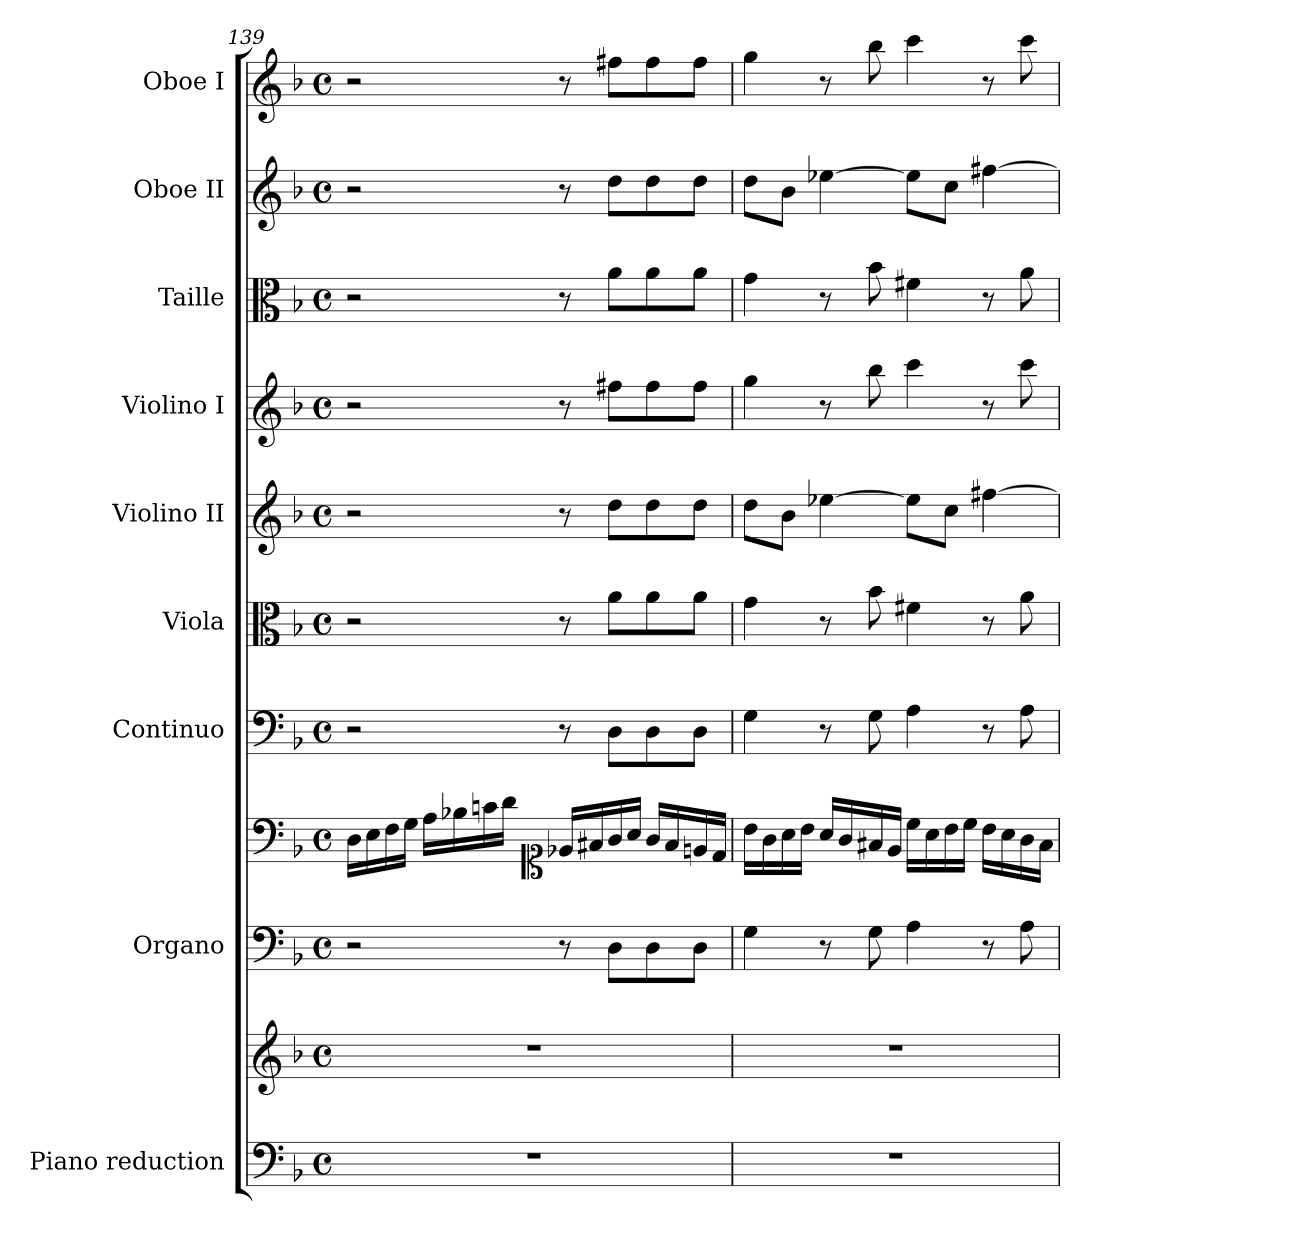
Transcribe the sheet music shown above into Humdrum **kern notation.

**kern	**kern	**kern	**kern	**kern	**kern	**kern	**kern	**kern	**kern	**kern
*part9	*part9	*part8	*part8	*part7	*part6	*part5	*part4	*part3	*part2	*part1
*staff11	*staff10	*staff9	*staff8	*staff7	*staff6	*staff5	*staff4	*staff3	*staff2	*staff1
*I"Piano reduction	*	*I"Organo	*	*I"Continuo	*I"Viola	*I"Violino II	*I"Violino I	*I"Taille	*I"Oboe II	*I"Oboe I
*I'Pno	*	*	*	*	*I'Vla	*I'Vln	*I'Vln	*	*I'Ob	*I'Ob
*clefF4	*clefG2	*clefF4	*clefF4	*clefF4	*clefC3	*clefG2	*clefG2	*clefC3	*clefG2	*clefG2
*k[b-]	*k[b-]	*k[b-]	*k[b-]	*k[b-]	*k[b-]	*k[b-]	*k[b-]	*k[b-]	*k[b-]	*k[b-]
*M4/4	*M4/4	*M4/4	*M4/4	*M4/4	*M4/4	*M4/4	*M4/4	*M4/4	*M4/4	*M4/4
*met(c)	*met(c)	*met(c)	*met(c)	*met(c)	*met(c)	*met(c)	*met(c)	*met(c)	*met(c)	*met(c)
=139	=139	=139	=139	=139	=139	=139	=139	=139	=139	=139
1r	1r	2r	16D\LL	2r	2r	2r	2r	2r	2r	2r
.	.	.	16E\	.	.	.	.	.	.	.
.	.	.	16F\	.	.	.	.	.	.	.
.	.	.	16G\JJ	.	.	.	.	.	.	.
.	.	.	16A\LL	.	.	.	.	.	.	.
.	.	.	16B-X\	.	.	.	.	.	.	.
.	.	.	16cn\	.	.	.	.	.	.	.
.	.	.	16d\JJ	.	.	.	.	.	.	.
*	*	*	*clefC1	*	*	*	*	*	*	*
.	.	8r	16e-X/LL	8r	8r	8r	8r	8r	8r	8r
.	.	.	16f#X/	.	.	.	.	.	.	.
.	.	8D\L	16g/	8D\L	8a\L	8dd\L	8ff#X\L	8a\L	8dd\L	8ff#X\L
.	.	.	16a/JJ	.	.	.	.	.	.	.
.	.	8D\	16g/LL	8D\	8a\	8dd\	8ff#\	8a\	8dd\	8ff#\
.	.	.	16f#/	.	.	.	.	.	.	.
.	.	8D\J	16en/	8D\J	8a\J	8dd\J	8ff#\J	8a\J	8dd\J	8ff#\J
.	.	.	16d/JJ	.	.	.	.	.	.	.
!!LO:PB:g=z
=140	=140	=140	=140	=140	=140	=140	=140	=140	=140	=140
1r	1r	4G\	16b-\LL	4G\	4g\	8dd\L	4gg\	4g\	8dd\L	4gg\
.	.	.	16g\	.	.	.	.	.	.	.
.	.	.	16a\	.	.	8b-\J	.	.	8b-\J	.
.	.	.	16b-\JJ	.	.	.	.	.	.	.
.	.	8r	16a/LL	8r	8r	[4ee-X\	8r	8r	[4ee-X\	8r
.	.	.	16g/	.	.	.	.	.	.	.
.	.	8G\	16f#X/	8G\	8b-\	.	8bb-\	8b-\	.	8bb-\
.	.	.	16e/JJ	.	.	.	.	.	.	.
.	.	4A\	16cc\LL	4A\	4f#X\	8ee-\L]	4ccc\	4f#X\	8ee-\L]	4ccc\
.	.	.	16a\	.	.	.	.	.	.	.
.	.	.	16b-\	.	.	8cc\J	.	.	8cc\J	.
.	.	.	16cc\JJ	.	.	.	.	.	.	.
.	.	8r	16b-\LL	8r	8r	[4ff#X\	8r	8r	[4ff#X\	8r
.	.	.	16a\	.	.	.	.	.	.	.
.	.	8A\	16g\	8A\	8a\	.	8ccc\	8a\	.	8ccc\
.	.	.	16f#\JJ	.	.	.	.	.	.	.
=	=	=	=	=	=	=	=	=	=	=
*-	*-	*-	*-	*-	*-	*-	*-	*-	*-	*-
